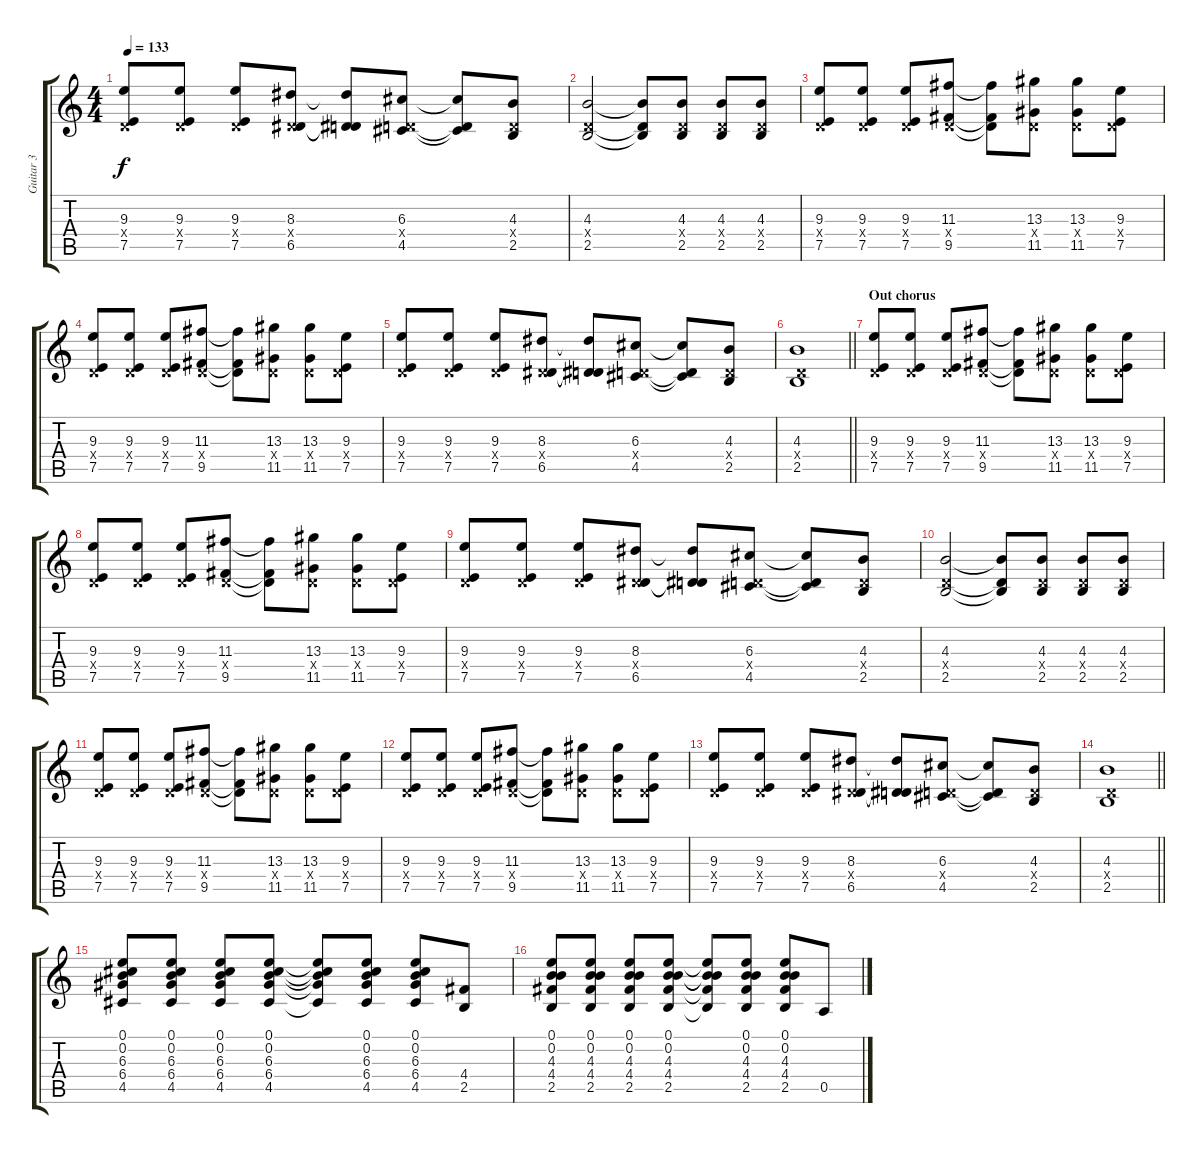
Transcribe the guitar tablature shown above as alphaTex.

\track ("Guitar 3" "Guitar 3") {instrument distortionguitar}
\staff {score tabs}
\tuning (E4 B3 G3 D3 A2 E2) {hide}
\ts (4 4)
\tempo 133
\clef g2
\ks c
(9.3 0.4{x} 7.5).8{dy f} (9.3 0.4{x} 7.5).8 (9.3 0.4{x} 7.5).8 (8.3 0.4{x} 6.5).8 (8.3{t} 0.4{t} 6.5{t}).8 (6.3 0.4{x} 4.5).8 (6.3{t} 0.4{t} 4.5{t}).8 (4.3 0.4{x} 2.5).8 |
(4.3 0.4{x} 2.5).2 (4.3{t} 0.4{t} 2.5{t}).8 (4.3 0.4{x} 2.5).8 (4.3 0.4{x} 2.5).8 (4.3 0.4{x} 2.5).8 |
(9.3 0.4{x} 7.5).8 (9.3 0.4{x} 7.5).8 (9.3 0.4{x} 7.5).8 (11.3 0.4{x} 9.5).8 (11.3{t} 0.4{t} 9.5{t}).8 (13.3 0.4{x} 11.5).8 (13.3 0.4{x} 11.5).8 (9.3 0.4{x} 7.5).8 |
(9.3 0.4{x} 7.5).8 (9.3 0.4{x} 7.5).8 (9.3 0.4{x} 7.5).8 (11.3 0.4{x} 9.5).8 (11.3{t} 0.4{t} 9.5{t}).8 (13.3 0.4{x} 11.5).8 (13.3 0.4{x} 11.5).8 (9.3 0.4{x} 7.5).8 |
(9.3 0.4{x} 7.5).8 (9.3 0.4{x} 7.5).8 (9.3 0.4{x} 7.5).8 (8.3 0.4{x} 6.5).8 (8.3{t} 0.4{t} 6.5{t}).8 (6.3 0.4{x} 4.5).8 (6.3{t} 0.4{t} 4.5{t}).8 (4.3 0.4{x} 2.5).8 |
\barLineRight lightlight
(4.3 0.4{x} 2.5).1 |
\section ("" "Out chorus")
(9.3 0.4{x} 7.5).8 (9.3 0.4{x} 7.5).8 (9.3 0.4{x} 7.5).8 (11.3 0.4{x} 9.5).8 (11.3{t} 0.4{t} 9.5{t}).8 (13.3 0.4{x} 11.5).8 (13.3 0.4{x} 11.5).8 (9.3 0.4{x} 7.5).8 |
(9.3 0.4{x} 7.5).8 (9.3 0.4{x} 7.5).8 (9.3 0.4{x} 7.5).8 (11.3 0.4{x} 9.5).8 (11.3{t} 0.4{t} 9.5{t}).8 (13.3 0.4{x} 11.5).8 (13.3 0.4{x} 11.5).8 (9.3 0.4{x} 7.5).8 |
(9.3 0.4{x} 7.5).8 (9.3 0.4{x} 7.5).8 (9.3 0.4{x} 7.5).8 (8.3 0.4{x} 6.5).8 (8.3{t} 0.4{t} 6.5{t}).8 (6.3 0.4{x} 4.5).8 (6.3{t} 0.4{t} 4.5{t}).8 (4.3 0.4{x} 2.5).8 |
(4.3 0.4{x} 2.5).2 (4.3{t} 0.4{t} 2.5{t}).8 (4.3 0.4{x} 2.5).8 (4.3 0.4{x} 2.5).8 (4.3 0.4{x} 2.5).8 |
(9.3 0.4{x} 7.5).8 (9.3 0.4{x} 7.5).8 (9.3 0.4{x} 7.5).8 (11.3 0.4{x} 9.5).8 (11.3{t} 0.4{t} 9.5{t}).8 (13.3 0.4{x} 11.5).8 (13.3 0.4{x} 11.5).8 (9.3 0.4{x} 7.5).8 |
(9.3 0.4{x} 7.5).8 (9.3 0.4{x} 7.5).8 (9.3 0.4{x} 7.5).8 (11.3 0.4{x} 9.5).8 (11.3{t} 0.4{t} 9.5{t}).8 (13.3 0.4{x} 11.5).8 (13.3 0.4{x} 11.5).8 (9.3 0.4{x} 7.5).8 |
(9.3 0.4{x} 7.5).8 (9.3 0.4{x} 7.5).8 (9.3 0.4{x} 7.5).8 (8.3 0.4{x} 6.5).8 (8.3{t} 0.4{t} 6.5{t}).8 (6.3 0.4{x} 4.5).8 (6.3{t} 0.4{t} 4.5{t}).8 (4.3 0.4{x} 2.5).8 |
\barLineRight lightlight
(4.3 0.4{x} 2.5).1 |
(0.1 0.2 6.3 6.4 4.5).8 (0.1 0.2 6.3 6.4 4.5).8 (0.1 0.2 6.3 6.4 4.5).8 (0.1 0.2 6.3 6.4 4.5).8 (0.1{t} 0.2{t} 6.3{t} 6.4{t} 4.5{t}).8 (0.1 0.2 6.3 6.4 4.5).8 (0.1 0.2 6.3 6.4 4.5).8 (4.4 2.5).8 |
(0.1 0.2 4.3 4.4 2.5).8 (0.1 0.2 4.3 4.4 2.5).8 (0.1 0.2 4.3 4.4 2.5).8 (0.1 0.2 4.3 4.4 2.5).8 (0.1{t} 0.2{t} 4.3{t} 4.4{t} 2.5{t}).8 (0.1 0.2 4.3 4.4 2.5).8 (0.1 0.2 4.3 4.4 2.5).8 0.5.8
